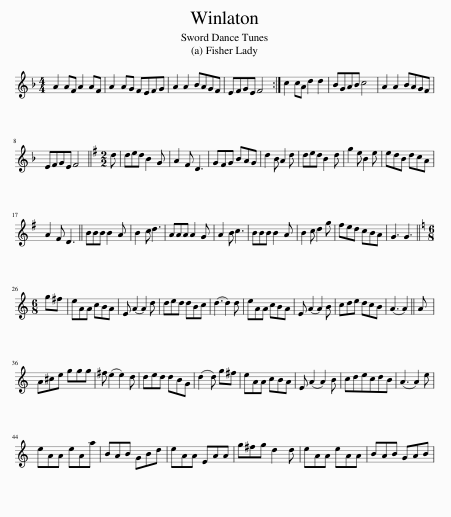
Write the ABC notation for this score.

X:1
L:1/8
M:4/4
I:linebreak $
K:F
V:1 treble
V:1
 A2 AF A2 AF | A2 AG FEFG | A2 A2 BAGF | EFGE F4 :| c2 cA d2 d2 | %5
 BGAB c4 | A2 A2 BAGF |$ EFGE F4 ||[K:G][M:2/2] d | ded B2 G | %10
 A2 F D3 | GFG BAG | d2 B A2 d | ded B2 d | g2 e B2 e | %15
 edB dcA |$ A2 F D3 || BBB B2 A | B2 c d3 | AAA A2 G | %20
 A2 B c3 | BBB B2 A | B2 c d2 g | fed cBA | G3 G3 ||$ %25
[K:C][M:6/8] g^f | eAA cBA | E (A2 A2) d | ded dBc | (d3 d2) d | %30
 eAA cBA | E (A2 A2) B | cde dcB | (A3 A2) || A |$ %35
 A^ce ggg | ^f (e2 e2) d | ded dBG | (d2 d) g^f | eAA cBA | %40
 E (A2 A2) B | cdecdB | (A3 A2) e |$ eAA eAa | BAB GBd | %45
 eAA EAA | g^fg d2 d | eAA eAA | BAB GAB | %49
